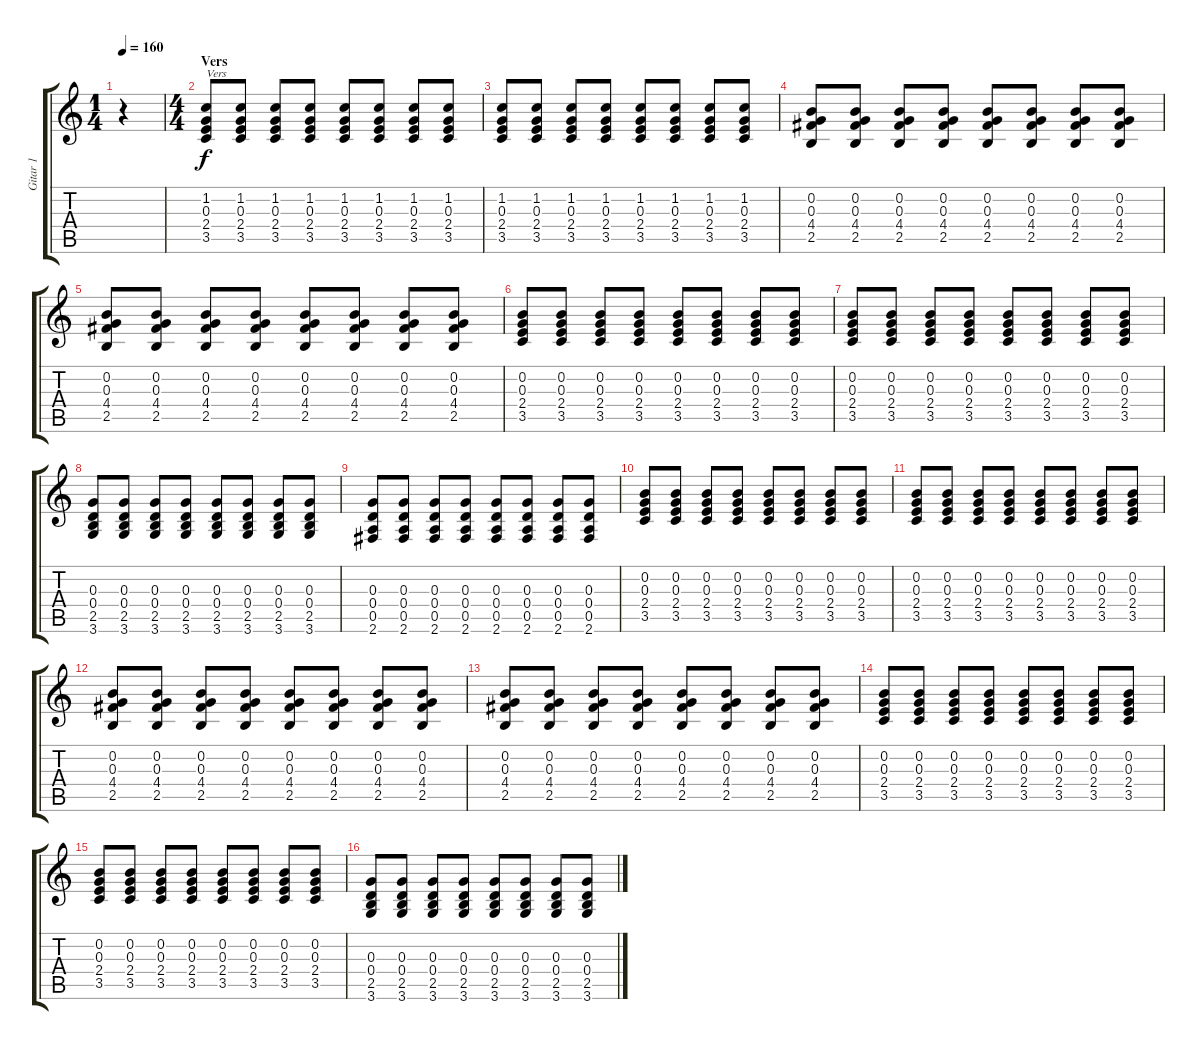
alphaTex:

\track ("Gitar 1" "Gitar 1") {instrument overdrivenguitar}
\staff {score tabs}
\tuning (E4 B3 G3 D3 A2 E2) {hide}
\ts (1 4)
\tempo 160
\clef g2
\ks c
r.4{dy f instrument overdrivenguitar} |
\ts (4 4)
\section ("" "Vers")
(1.2 0.3 2.4 3.5).8{txt "Vers"} (1.2 0.3 2.4 3.5).8 (1.2 0.3 2.4 3.5).8 (1.2 0.3 2.4 3.5).8 (1.2 0.3 2.4 3.5).8 (1.2 0.3 2.4 3.5).8 (1.2 0.3 2.4 3.5).8 (1.2 0.3 2.4 3.5).8 |
(1.2 0.3 2.4 3.5).8 (1.2 0.3 2.4 3.5).8 (1.2 0.3 2.4 3.5).8 (1.2 0.3 2.4 3.5).8 (1.2 0.3 2.4 3.5).8 (1.2 0.3 2.4 3.5).8 (1.2 0.3 2.4 3.5).8 (1.2 0.3 2.4 3.5).8 |
(0.2 0.3 4.4 2.5).8 (0.2 0.3 4.4 2.5).8 (0.2 0.3 4.4 2.5).8 (0.2 0.3 4.4 2.5).8 (0.2 0.3 4.4 2.5).8 (0.2 0.3 4.4 2.5).8 (0.2 0.3 4.4 2.5).8 (0.2 0.3 4.4 2.5).8 |
(0.2 0.3 4.4 2.5).8 (0.2 0.3 4.4 2.5).8 (0.2 0.3 4.4 2.5).8 (0.2 0.3 4.4 2.5).8 (0.2 0.3 4.4 2.5).8 (0.2 0.3 4.4 2.5).8 (0.2 0.3 4.4 2.5).8 (0.2 0.3 4.4 2.5).8 |
(0.2 0.3 2.4 3.5).8 (0.2 0.3 2.4 3.5).8 (0.2 0.3 2.4 3.5).8 (0.2 0.3 2.4 3.5).8 (0.2 0.3 2.4 3.5).8 (0.2 0.3 2.4 3.5).8 (0.2 0.3 2.4 3.5).8 (0.2 0.3 2.4 3.5).8 |
(0.2 0.3 2.4 3.5).8 (0.2 0.3 2.4 3.5).8 (0.2 0.3 2.4 3.5).8 (0.2 0.3 2.4 3.5).8 (0.2 0.3 2.4 3.5).8 (0.2 0.3 2.4 3.5).8 (0.2 0.3 2.4 3.5).8 (0.2 0.3 2.4 3.5).8 |
(0.3 0.4 2.5 3.6).8 (0.3 0.4 2.5 3.6).8 (0.3 0.4 2.5 3.6).8 (0.3 0.4 2.5 3.6).8 (0.3 0.4 2.5 3.6).8 (0.3 0.4 2.5 3.6).8 (0.3 0.4 2.5 3.6).8 (0.3 0.4 2.5 3.6).8 |
(0.3 0.4 0.5 2.6).8 (0.3 0.4 0.5 2.6).8 (0.3 0.4 0.5 2.6).8 (0.3 0.4 0.5 2.6).8 (0.3 0.4 0.5 2.6).8 (0.3 0.4 0.5 2.6).8 (0.3 0.4 0.5 2.6).8 (0.3 0.4 0.5 2.6).8 |
(0.2 0.3 2.4 3.5).8 (0.2 0.3 2.4 3.5).8 (0.2 0.3 2.4 3.5).8 (0.2 0.3 2.4 3.5).8 (0.2 0.3 2.4 3.5).8 (0.2 0.3 2.4 3.5).8 (0.2 0.3 2.4 3.5).8 (0.2 0.3 2.4 3.5).8 |
(0.2 0.3 2.4 3.5).8 (0.2 0.3 2.4 3.5).8 (0.2 0.3 2.4 3.5).8 (0.2 0.3 2.4 3.5).8 (0.2 0.3 2.4 3.5).8 (0.2 0.3 2.4 3.5).8 (0.2 0.3 2.4 3.5).8 (0.2 0.3 2.4 3.5).8 |
(0.2 0.3 4.4 2.5).8 (0.2 0.3 4.4 2.5).8 (0.2 0.3 4.4 2.5).8 (0.2 0.3 4.4 2.5).8 (0.2 0.3 4.4 2.5).8 (0.2 0.3 4.4 2.5).8 (0.2 0.3 4.4 2.5).8 (0.2 0.3 4.4 2.5).8 |
(0.2 0.3 4.4 2.5).8 (0.2 0.3 4.4 2.5).8 (0.2 0.3 4.4 2.5).8 (0.2 0.3 4.4 2.5).8 (0.2 0.3 4.4 2.5).8 (0.2 0.3 4.4 2.5).8 (0.2 0.3 4.4 2.5).8 (0.2 0.3 4.4 2.5).8 |
(0.2 0.3 2.4 3.5).8 (0.2 0.3 2.4 3.5).8 (0.2 0.3 2.4 3.5).8 (0.2 0.3 2.4 3.5).8 (0.2 0.3 2.4 3.5).8 (0.2 0.3 2.4 3.5).8 (0.2 0.3 2.4 3.5).8 (0.2 0.3 2.4 3.5).8 |
(0.2 0.3 2.4 3.5).8 (0.2 0.3 2.4 3.5).8 (0.2 0.3 2.4 3.5).8 (0.2 0.3 2.4 3.5).8 (0.2 0.3 2.4 3.5).8 (0.2 0.3 2.4 3.5).8 (0.2 0.3 2.4 3.5).8 (0.2 0.3 2.4 3.5).8 |
(0.3 0.4 2.5 3.6).8 (0.3 0.4 2.5 3.6).8 (0.3 0.4 2.5 3.6).8 (0.3 0.4 2.5 3.6).8 (0.3 0.4 2.5 3.6).8 (0.3 0.4 2.5 3.6).8 (0.3 0.4 2.5 3.6).8 (0.3 0.4 2.5 3.6).8
